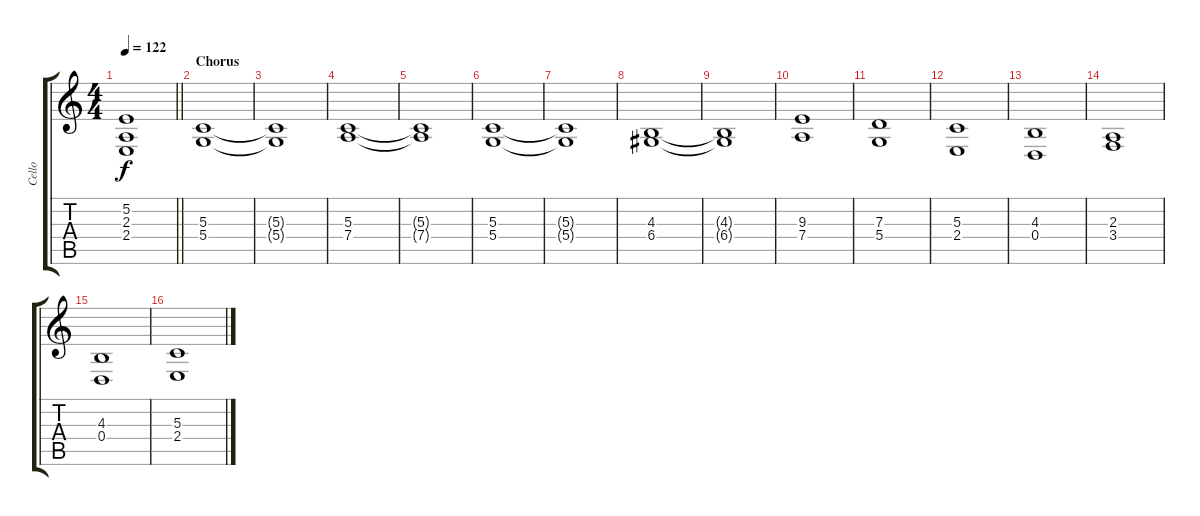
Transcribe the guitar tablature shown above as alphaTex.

\track ("Cello" "Cello") {instrument cello}
\staff {score tabs}
\tuning (E4 B3 G3 D3 A2 E2) {hide}
\ts (4 4)
\tempo 122
\clef g2
\barLineRight lightlight
\ks c
(5.2{t} 2.3{t} 2.4{t}).1{dy f} |
\section ("" "Chorus")
(5.3 5.4).1 |
(5.3{t} 5.4{t}).1 |
(5.3 7.4).1 |
(5.3{t} 7.4{t}).1 |
(5.3 5.4).1 |
(5.3{t} 5.4{t}).1 |
(4.3 6.4).1 |
(4.3{t} 6.4{t}).1 |
(9.3 7.4).1 |
(7.3 5.4).1 |
(5.3 2.4).1 |
(4.3 0.4).1 |
(2.3 3.4).1 |
(4.3 0.4).1 |
(5.3 2.4).1
